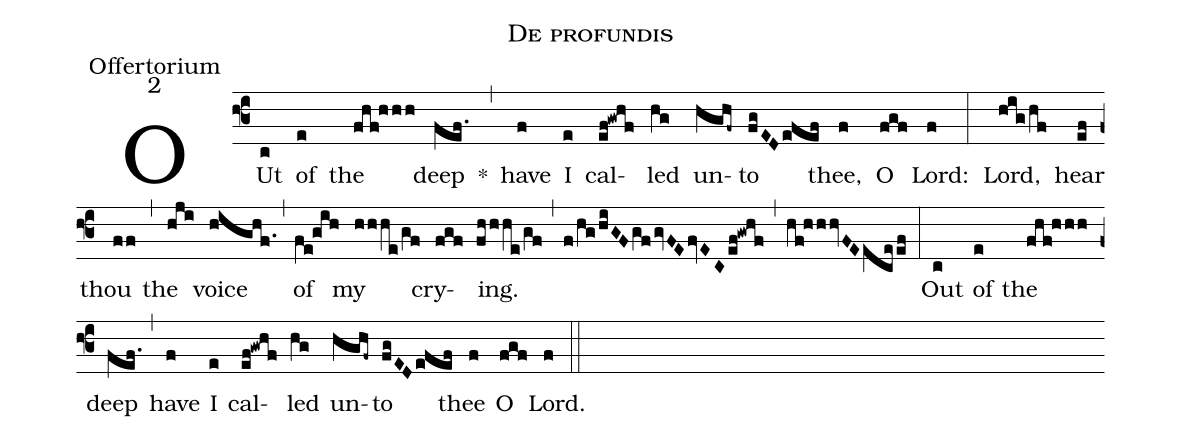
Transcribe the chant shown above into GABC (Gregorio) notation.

name:De profundis;
office-part:Offertorium;
mode:2;
%%
(f3) OUt(c) of(e) the(fhf!hhh) deep(fef.) *(,) have(f) I(e) cal(ef!gwhf)led(hg) un(hghf~)to(fgED/efef) thee,(f) O(fgf) Lord:(f) (:) Lord,(hig/hf) hear(ef) thou(ff) (,) the(hji) voice(highf.1) (,) of(fe!gih) my(hhhe/gf) cry(fgf)ing.(fhhhe/gf) (,) (f/hg/hiGFgf/gvFE/fvEC/ef!gwhf) (,) (hf!hhhvFEeceef) (:) Out(c) of(e) the(fhf!hhh) deep(fef.1) (,) have(f) I(e) cal(ef!gwhf)led(hg) un(hghf~)to(fgEDefef) thee(f) O(fgf) Lord.(f) (::)
